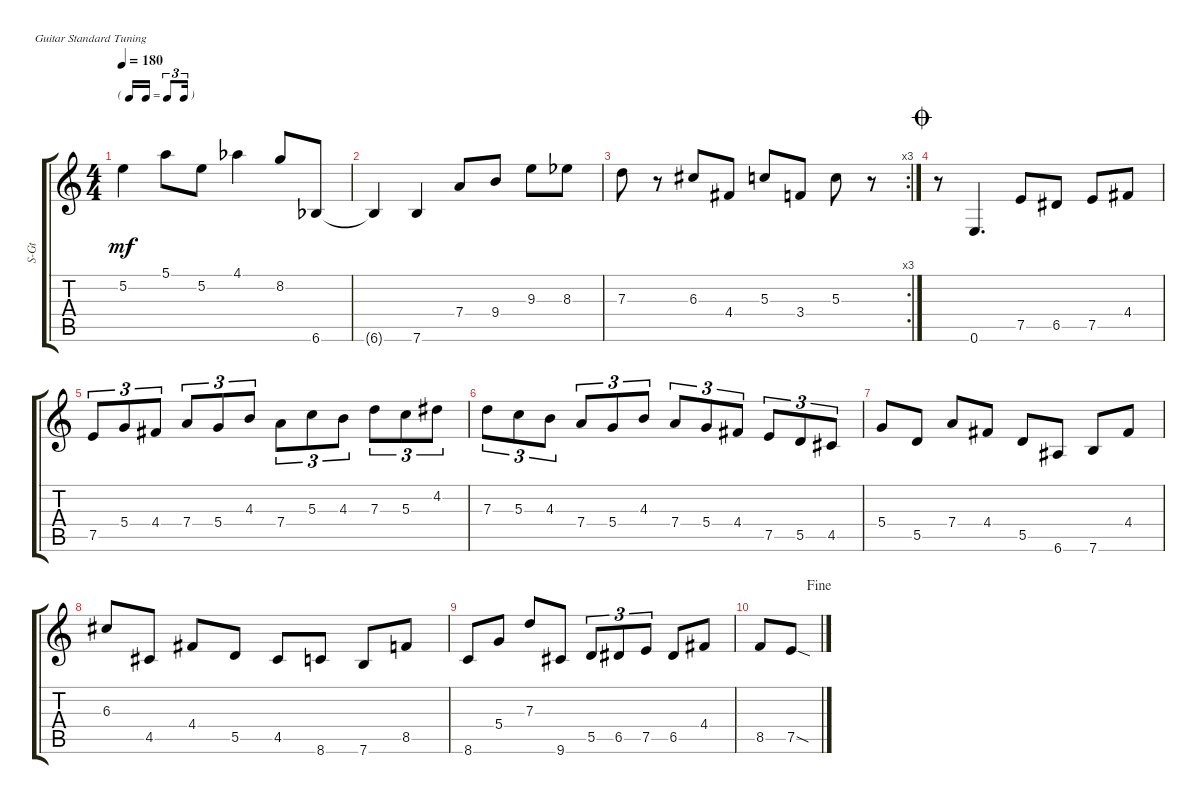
\defaultSystemsLayout 4
\bracketExtendMode groupsimilarinstruments
\otherSystemsTrackNameOrientation horizontal
\track ("Steel Guitar" "S-Gt") {instrument acousticguitarsteel}
\staff {score tabs}
\tuning (E4 B3 G3 D3 A2 E2)
\ts (4 4)
\tf triplet16th
\tempo 180
\clef g2
\ks c
5.2{t}.4{dy mf beam Down} 5.1.8{beam Down} 5.2.8{beam Down} 4.1{acc b}.4{beam Down} 8.2.8{beam Up} 6.6{acc b}.8{beam Up} |
6.6{t acc b}.4{beam Up} 7.6.4{beam Up} 7.4.8{beam Up} 9.4.8{beam Up} 9.3.8{beam Down} 8.3{acc b}.8{beam Down} |
\rc 3
7.3.8{beam Down} r.8{beam Down} 6.3{acc #}.8{beam Up} 4.4{acc #}.8{beam Up} 5.3.8{beam Up} 3.4.8{beam Up} 5.3.8{beam Down} r.8{beam Down} |
\jump coda
r.8{beam Down} 0.6.4{d beam Up} 7.5.8{beam Up} 6.5{acc #}.8{beam Up} 7.5.8{beam Up} 4.4{acc #}.8{beam Up} |
7.5.8{tu (3 2) beam Up} 5.4.8{tu (3 2) beam Up} 4.4{acc #}.8{tu (3 2) beam Up} 7.4.8{tu (3 2) beam Up} 5.4.8{tu (3 2) beam Up} 4.3.8{tu (3 2) beam Up} 7.4.8{tu (3 2) beam Down} 5.3.8{tu (3 2) beam Down} 4.3.8{tu (3 2) beam Down} 7.3.8{tu (3 2) beam Down} 5.3.8{tu (3 2) beam Down} 4.2{acc #}.8{tu (3 2) beam Down} |
7.3.8{tu (3 2) beam Down} 5.3.8{tu (3 2) beam Down} 4.3.8{tu (3 2) beam Down} 7.4.8{tu (3 2) beam Up} 5.4.8{tu (3 2) beam Up} 4.3.8{tu (3 2) beam Up} 7.4.8{tu (3 2) beam Up} 5.4.8{tu (3 2) beam Up} 4.4{acc #}.8{tu (3 2) beam Up} 7.5.8{tu (3 2) beam Up} 5.5.8{tu (3 2) beam Up} 4.5{acc #}.8{tu (3 2) beam Up} |
5.4.8{beam Up} 5.5.8{beam Up} 7.4.8{beam Up} 4.4{acc #}.8{beam Up} 5.5.8{beam Up} 6.6{acc #}.8{beam Up} 7.6.8{beam Up} 4.4{acc #}.8{beam Up} |
6.3{acc #}.8{beam Up} 4.5{acc #}.8{beam Up} 4.4{acc #}.8{beam Up} 5.5.8{beam Up} 4.5{acc #}.8{beam Up} 8.6.8{beam Up} 7.6.8{beam Up} 8.5.8{beam Up} |
8.6.8{beam Up} 5.4.8{beam Up} 7.3.8{beam Up} 9.6{acc #}.8{beam Up} 5.5.8{tu (3 2) beam Up} 6.5{acc #}.8{tu (3 2) beam Up} 7.5.8{tu (3 2) beam Up} 6.5{acc #}.8{beam Up} 4.4{acc #}.8{beam Up} |
\jump fine
8.5.8{beam Up} 7.5{sod}.8{beam Up}
